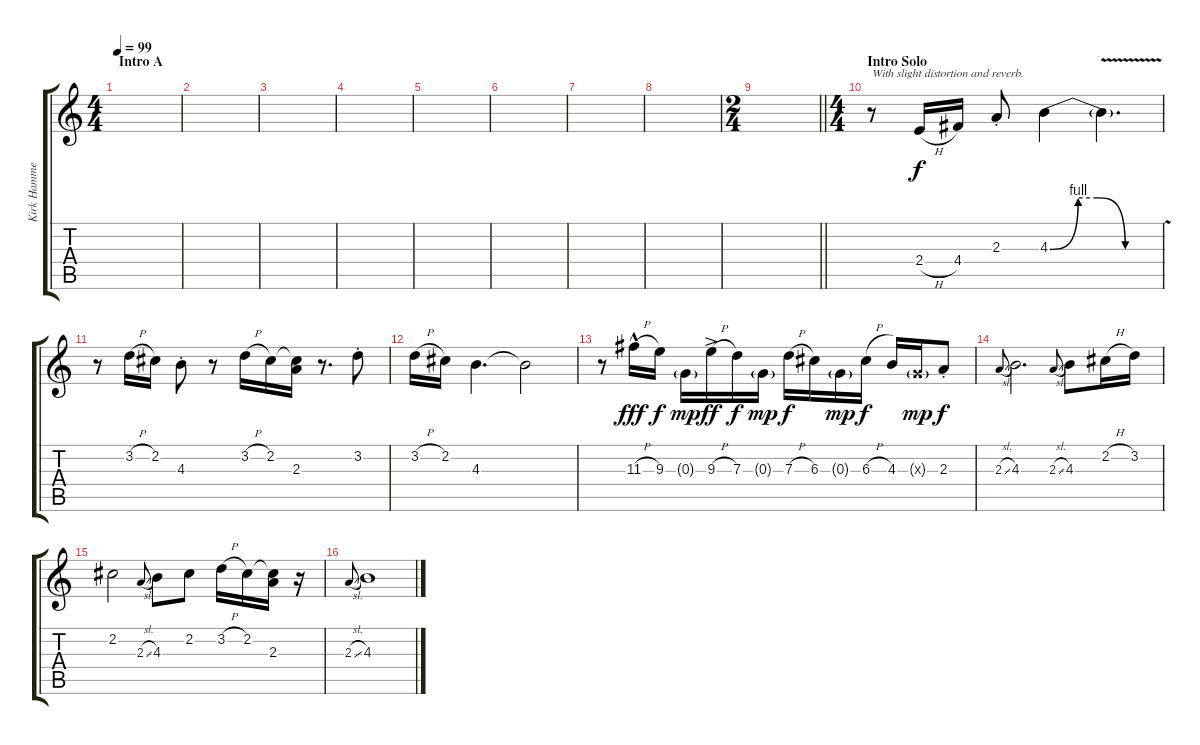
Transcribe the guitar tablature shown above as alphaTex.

\track ("Kirk Hammett (Lead)" "Kirk Hamme") {instrument distortionguitar}
\staff {score tabs}
\tuning (E4 B3 G3 D3 A2 E2) {hide}
\ts (4 4)
\section ("" "Intro A")
\tempo 99
\clef g2
\ks c
|
|
|
|
|
|
|
|
\ts (2 4)
\barLineRight lightlight
|
\ts (4 4)
\section ("" "Intro Solo")
r.8{txt "With slight distortion and reverb." instrument electricguitarclean} 2.4{h}.16 4.4.16 2.3{st}.8 4.3{be (custom 0 0 15 4 25 4 40 0 60 0)}.4 4.3{v t}.4{d} |
r.8 3.2{h}.16 2.2.16 4.3{st}.8 r.8 3.2{h}.16 2.2.16 (2.2{t} 2.3).16 r.8{d} 3.2{st}.8 |
3.2{h}.16 2.2.16 4.3.4{d} 4.3{t}.2 |
r.8 11.3{h hac}.16{dy fff} 9.3.16{dy f} 0.3{g}.16{dy mp} 9.3{h ac}.16{dy ff} 7.3.16{dy f} 0.3{g}.16{dy mp} 7.3{h}.16{dy f} 6.3.16 0.3{g}.16{dy mp} 6.3{h}.16{dy f} 4.3.16 0.3{g x}.16{dy mp} 2.3{st}.8{dy f} |
2.3{sl}.8{gr onbeat} 4.3.2{d} 2.3{sl}.8{gr onbeat} 4.3.8 2.2{h}.16 3.2.16 |
2.2.2 2.3{sl}.8{gr onbeat} 4.3.8 2.2.8 3.2{h}.16 2.2.16 (2.2{t} 2.3).16 r.16 |
2.3{sl}.8{gr onbeat} 4.3.1
